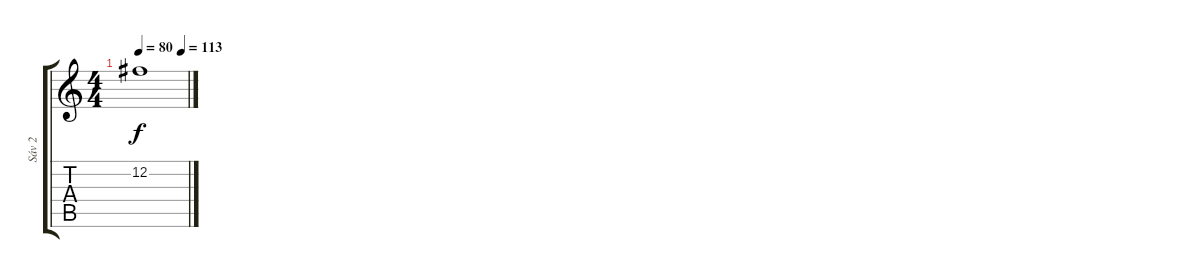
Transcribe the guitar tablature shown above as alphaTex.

\track ("Sáv 2" "Sáv 2") {instrument distortionguitar}
\staff {score tabs}
\tuning (B3 Gb3 D3 A2 E2 B1) {hide}
\ts (4 4)
\tempo 80
\tempo (113 0.875)
\clef g2
\ks c
12.2.1{dy f}
